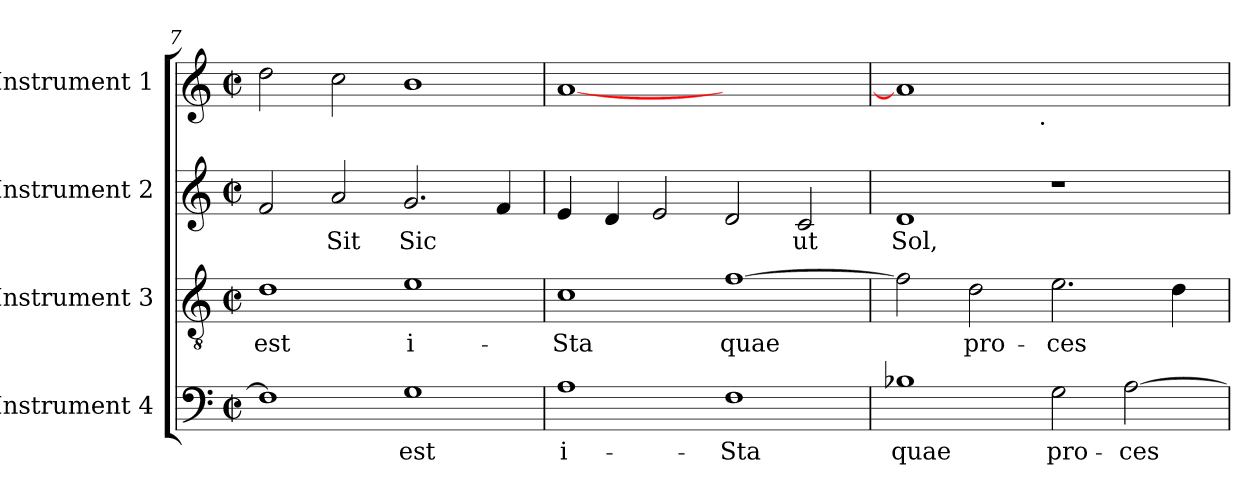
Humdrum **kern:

**kern	**text	**kern	**text	**kern	**text	**kern	**text
*part4	*part4	*part3	*part3	*part2	*part2	*part1	*part1
*staff4	*staff4	*staff3	*staff3	*staff2	*staff2	*staff1	*staff1
*I"Instrument 4	*	*I"Instrument 3	*	*I"Instrument 2	*	*I"Instrument 1	*
*clefF4	*	*clefGv2	*	*clefG2	*	*clefG2	*
*k[]	*	*k[]	*	*k[]	*	*k[]	*
*C:	*	*C:	*	*C:	*	*C:	*
*M2/2	*	*M2/2	*	*M2/2	*	*M2/2	*
*met(c|)	*	*met(c|)	*	*met(c|)	*	*met(c|)	*
=7	=7	=7	=7	=7	=7	=7	=7
!	!LO:LY:b:cj	!	!LO:LY:b:cj	!	!LO:LY:b:cj	!	!LO:LY:b:cj
1F]	.	1d	est	2f/	--	2dd\	.
!	!	!	!	!	!LO:LY:b:cj	!	!LO:LY:b:cj
.	.	.	.	2a/	-Sit	2cc\	.
!	!LO:LY:b:cj	!	!LO:LY:b:cj	!	!LO:LY:b:cj	!	!LO:LY:b:cj
1G	est	1e	i-	2.g/	Sic-	1b	.
!	!	!	!	!	!LO:LY:b:cj	!	!
.	.	.	.	4f/	--	.	.
!!LO:LB:g=z
=8	=8	=8	=8	=8	=8	=8	=8
!	!LO:LY:b:cj	!	!LO:LY:b:cj	!	!LO:LY:b:cj	!	!LO:LY:b:cj
1A	i-	1c	-Sta	4e/	--	[1a	.
!	!	!	!	!	!LO:LY:b:cj	!	!
.	.	.	.	4d/	--	.	.
!	!	!	!	!	!LO:LY:b:cj	!	!
.	.	.	.	2e/	--	.	.
!	!LO:LY:b:cj	!	!LO:LY:b:cj	!	!LO:LY:b:cj	!	!
1F	-Sta	[>1f	quae	2d/	--	1ryy	.
!	!	!	!	!	!LO:LY:b:cj	!	!
.	.	.	.	2c/	-ut	.	.
=9	=9	=9	=9	=9	=9	=9	=9
!	!LO:LY:b:cj	!	!LO:LY:b:cj	!	!LO:LY:b:cj	!	!
*	*	*	*	*	*	*^	*
1B-	quae	2f\]	.	1d	Sol,	1a]	2ryy	.
!	!	!	!LO:LY:b:cj	!	!	!	!	!
.	.	2d\	pro-	.	.	.	4...ryy	.
!	!	!	!	!	!	!	!LO:TX:b:t=.	!
.	.	.	.	.	.	.	1ryy	.
!	!LO:LY:b:cj	!	!LO:LY:b:cj	!	!	!	!	!
2G\	pro-	2.e\	-ces-	1r	.	1ryy	.	.
!	!LO:LY:b:cj	!	!	!	!	!	!	!
[>2A\	-ces-	.	.	.	.	.	.	.
!	!	!	!LO:LY:b:cj	!	!	!	!	!
.	.	4d\	--	.	.	.	.	.
.	.	.	.	.	.	.	32ryy	.
*	*	*	*	*	*	*v	*v	*
=	=	=	=	=	=	=	=
*-	*-	*-	*-	*-	*-	*-	*-
